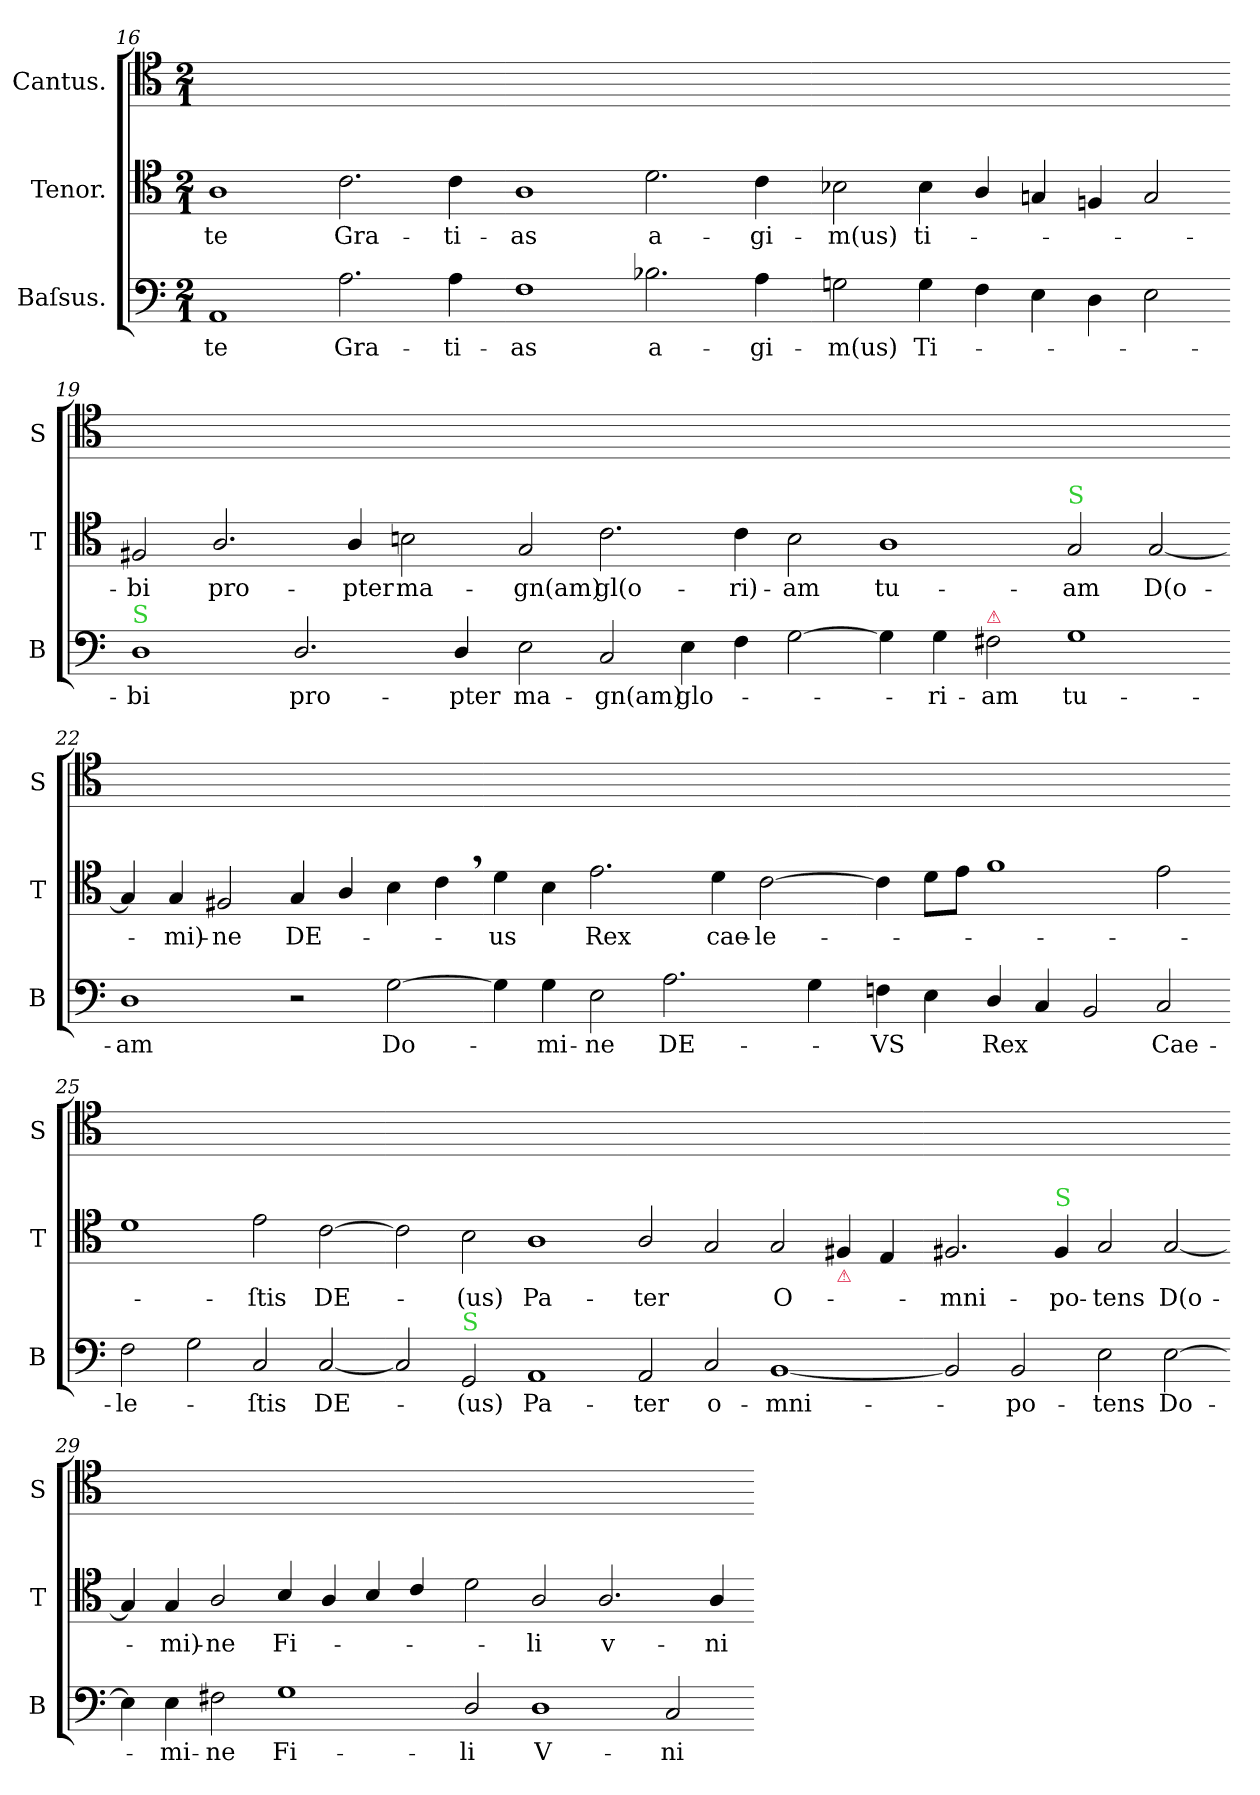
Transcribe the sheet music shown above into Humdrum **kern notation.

**kern	**text	**kern	**text	**kern
*part3	*part3	*part2	*part2	*part1
*staff3	*staff3	*staff2	*staff2	*staff1
*I"Baſsus.	*	*I"Tenor.	*	*I"Cantus.
*I'B	*	*I'T	*	*I'S
*clefF4	*	*clefC4	*	*clefC4
*k[]	*	*k[]	*	*k[]
*M2/1	*	*M2/1	*	*M2/1
=16	=16	=16	=16	=16
1AA	te	1A	te	0ryy
2.A\	Gra-	2.c\	Gra-	.
4A\	-ti-	4c\	-ti-	.
=17-	=17-	=17-	=17-	=17-
1F	-as	1A	-as	0ryy
2.B-X\	a-	2.d\	a-	.
4A\	-gi-	4c\	-gi-	.
=18-	=18-	=18-	=18-	=18-
2Gn\	-m(us)	2B-X\	-m(us)	0ryy
4G\	Ti-	4B-\	ti-	.
4F\	.	4A/	.	.
4E\	.	4Gn/	.	.
4D\	.	4Fn/	.	.
2E\	.	2G/	.	.
=19-	=19-	=19-	=19-	=19-
!LO:TX:a:color=limegreen:t=S	!	!	!	!
1D	-bi	2F#X/	-bi	0ryy
.	.	2.A/	pro-	.
2.D/	pro-	.	.	.
.	.	4A/	-pter	.
.	.	2Bn\	ma-	.
4D/	-pter	.	.	.
=20-	=20-	=20-	=20-	=20-
2E\	ma-	2G/	-gn(am)	0ryy
2C/	-gn(am)	2.c\	gl(o-	.
4E\	glo-	.	.	.
4F\	.	4c\	-ri)-	.
[2G\	.	2B\	-am	.
=21-	=21-	=21-	=21-	=21-
4G\]	.	1A	tu-	0ryy
4G\	-ri-	.	.	.
!LO:TX:a:color=crimson:t=⚠	!	!	!	!
2F#X\	-am	.	.	.
!	!	!LO:TX:a:color=limegreen:t=S	!	!
1G	tu-	2G/	-am	.
.	.	[2G/	D(o-	.
=22-	=22-	=22-	=22-	=22-
1D	-am	4G/]	.	0ryy
.	.	4G/	-mi)-	.
.	.	2F#X/	-ne	.
2r	.	4G/	DE-	.
.	.	4A/	.	.
[2G\	Do-	4B\	.	.
.	.	4c,\	.	.
=23-	=23-	=23-	=23-	=23-
4G\]	.	4d\	-us	0ryy
4G\	-mi-	4B\	.	.
2E\	-ne	2.e\	Rex	.
2.A\	DE-	.	.	.
.	.	4d\	cae-	.
.	.	[2c\	-le-	.
4G\	.	.	.	.
=24-	=24-	=24-	=24-	=24-
4Fn\	-VS	4c\]	.	0ryy
4E\	.	8d\L	.	.
.	.	8e\J	.	.
4D/	Rex	1f	.	.
4C/	.	.	.	.
2BB/	.	.	.	.
2C/	Cae-	2e\	.	.
=25-	=25-	=25-	=25-	=25-
2F\	-le-	1d	.	0ryy
2G\	.	.	.	.
2C/	-ſtis	2e\	-ſtis	.
[2C/	DE-	[2c\	DE-	.
=26-	=26-	=26-	=26-	=26-
2C/]	.	2c\]	.	0ryy
!LO:TX:a:color=limegreen:t=S	!	!	!	!
2GG/	-(us)	2B\	-(us)	.
1AA	Pa-	1A	Pa-	.
=27-	=27-	=27-	=27-	=27-
2AA/	-ter	2A/	-ter	0ryy
2C/	o-	2G/	.	.
[1BB	-mni-	2G/	O-	.
!	!	!LO:TX:b:color=crimson:t=⚠	!	!
.	.	4F#X/	.	.
.	.	4E/	.	.
=28-	=28-	=28-	=28-	=28-
2BB]	.	2.F#X/	-mni-	0ryy
2BB/	-po-	.	.	.
!	!	!LO:TX:a:color=limegreen:t=S	!	!
.	.	4F#/	-po-	.
2E\	-tens	2G/	-tens	.
[2E\	Do-	[2G/	D(o-	.
=29-	=29-	=29-	=29-	=29-
4E\]	.	4G/]	.	0ryy
4E\	-mi-	4G/	-mi)-	.
2F#X\	-ne	2A/	-ne	.
1G	Fi-	4B/	Fi-	.
.	.	4A/	.	.
.	.	4B/	.	.
.	.	4c/	.	.
=30-	=30-	=30-	=30-	=30-
2D/	-li	2d\	.	0ryy
1D	V-	2A/	-li	.
.	.	2.A/	v-	.
2C/	-ni-	.	.	.
.	.	4A/	-ni-	.
=-	=-	=-	=-	=-
*-	*-	*-	*-	*-
